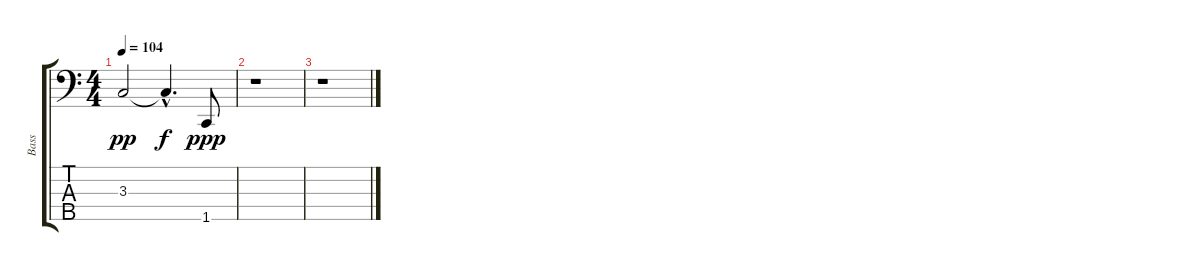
\track ("Bass" "Bass") {instrument fretlessbass}
\staff {score tabs}
\tuning (G2 D2 A1 E1 B0) {hide}
\ts (4 4)
\tempo 104
\clef f4
\ks c
3.3.2{dy pp} 3.3{hac t}.4{d dy f} 1.5.8{dy ppp} |
r.1 |
r.1
